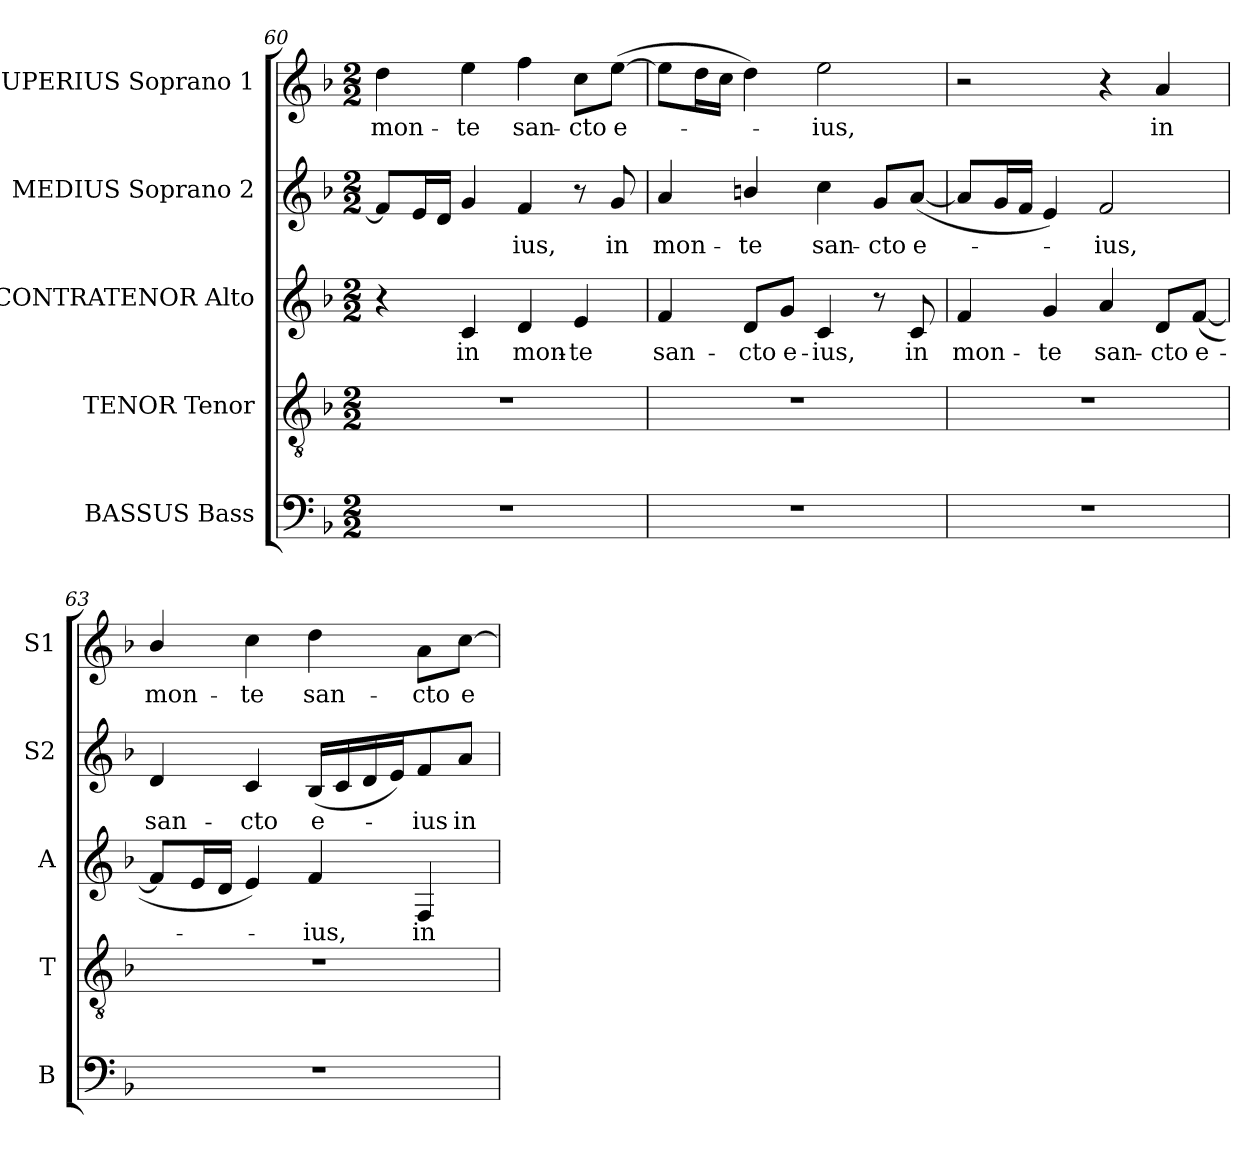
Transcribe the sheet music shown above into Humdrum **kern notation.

**kern	**kern	**kern	**text	**kern	**text	**kern	**text
*part5	*part4	*part3	*part3	*part2	*part2	*part1	*part1
*staff5	*staff4	*staff3	*staff3	*staff2	*staff2	*staff1	*staff1
*I"BASSUS Bass	*I"TENOR Tenor	*I"CONTRATENOR Alto	*	*I"MEDIUS Soprano 2	*	*I"SUPERIUS Soprano 1	*
*I'B	*I'T	*I'A	*	*I'S2	*	*I'S1	*
!!LO:PB:g=z
*clefF4	*clefGv2	*clefG2	*	*clefG2	*	*clefG2	*
*	*ITrd7c12	*	*	*	*	*	*
*k[b-]	*k[b-]	*k[b-]	*	*k[b-]	*	*k[b-]	*
*F:	*F:	*F:	*	*F:	*	*F:	*
*M2/2	*M2/2	*M2/2	*	*M2/2	*	*M2/2	*
=60	=60	=60	=60	=60	=60	=60	=60
!	!	!	!	!	!	!	!LO:LY:b:color=#000000
1r	1r	4r	.	8fi/L]	.	4ddi\	mon-
.	.	.	.	16ei/L	.	.	.
.	.	.	.	16di/JJ	.	.	.
!	!	!	!LO:LY:b:color=#000000	!	!	!	!
!	!	!	!	!	!	!	!LO:LY:b:color=#000000
.	.	4ci/	in	4gi/	.	4eei\	-te
!	!	!	!LO:LY:b:color=#000000	!	!	!	!
!	!	!	!	!	!LO:LY:b:color=#000000	!	!
!	!	!	!	!	!	!	!LO:LY:b:color=#000000
.	.	4di/	mon-	4fi/	-ius,	4ffi\	san-
!	!	!	!LO:LY:b:color=#000000	!	!	!	!
!	!	!	!	!	!	!	!LO:LY:b:color=#000000
.	.	4ei/	-te	8r	.	8cci\L	-cto
!	!	!	!	!	!LO:LY:b:color=#000000	!	!
!	!	!	!	!	!	!	!LO:LY:b:color=#000000
.	.	.	.	8gi/	in	([8eei\J	e-
=61	=61	=61	=61	=61	=61	=61	=61
!	!	!	!LO:LY:b:color=#000000	!	!	!	!
!	!	!	!	!	!LO:LY:b:color=#000000	!	!
1r	1r	4fi/	san-	4ai/	mon-	8eei\L]	.
.	.	.	.	.	.	16ddi\L	.
.	.	.	.	.	.	16cci\JJ	.
!	!	!	!LO:LY:b:color=#000000	!	!	!	!
!	!	!	!	!	!LO:LY:b:color=#000000	!	!
.	.	8di/L	-cto	4bni/	-te	4ddi\)	.
!	!	!	!LO:LY:b:color=#000000	!	!	!	!
.	.	8gi/J	e-	.	.	.	.
!	!	!	!LO:LY:b:color=#000000	!	!	!	!
!	!	!	!	!	!LO:LY:b:color=#000000	!	!
!	!	!	!	!	!	!	!LO:LY:b:color=#000000
.	.	4ci/	-ius,	4cci\	san-	2eei\	-ius,
!	!	!	!	!	!LO:LY:b:color=#000000	!	!
.	.	8r	.	8gi/L	-cto	.	.
!	!	!	!LO:LY:b:color=#000000	!	!	!	!
!	!	!	!	!	!LO:LY:b:color=#000000	!	!
.	.	8ci/	in	([8ai/J	e-	.	.
=62	=62	=62	=62	=62	=62	=62	=62
!	!	!	!LO:LY:b:color=#000000	!	!	!	!
1r	1r	4fi/	mon-	8ai/L]	.	2r	.
.	.	.	.	16gi/L	.	.	.
.	.	.	.	16fi/JJ	.	.	.
!	!	!	!LO:LY:b:color=#000000	!	!	!	!
.	.	4gi/	-te	4ei/)	.	.	.
!	!	!	!LO:LY:b:color=#000000	!	!	!	!
!	!	!	!	!	!LO:LY:b:color=#000000	!	!
.	.	4ai/	san-	2fi/	-ius,	4r	.
!	!	!	!LO:LY:b:color=#000000	!	!	!	!
!	!	!	!	!	!	!	!LO:LY:b:color=#000000
.	.	8di/L	-cto	.	.	4ai/	in
!	!	!	!LO:LY:b:color=#000000	!	!	!	!
.	.	([8fi/J	e-	.	.	.	.
=63	=63	=63	=63	=63	=63	=63	=63
!	!	!	!	!	!LO:LY:b:color=#000000	!	!
!	!	!	!	!	!	!	!LO:LY:b:color=#000000
1r	1r	8fi/L]	.	4di/	san-	4b-i/	mon-
.	.	16ei/L	.	.	.	.	.
.	.	16di/JJ	.	.	.	.	.
!	!	!	!	!	!LO:LY:b:color=#000000	!	!
!	!	!	!	!	!	!	!LO:LY:b:color=#000000
.	.	4ei/)	.	4ci/	-cto	4cci\	-te
!	!	!	!LO:LY:b:color=#000000	!	!	!	!
!	!	!	!	!	!LO:LY:b:color=#000000	!	!
!	!	!	!	!	!	!	!LO:LY:b:color=#000000
.	.	4fi/	-ius,	(16B-i/LL	e-	4ddi\	san-
.	.	.	.	16ci/	.	.	.
.	.	.	.	16di/	.	.	.
.	.	.	.	16ei/J)	.	.	.
!	!	!	!LO:LY:b:color=#000000	!	!	!	!
!	!	!	!	!	!LO:LY:b:color=#000000	!	!
!	!	!	!	!	!	!	!LO:LY:b:color=#000000
.	.	4Fi/	in	8fi/	-ius	8ai\L	-cto
!	!	!	!	!	!LO:LY:b:color=#000000	!	!
!	!	!	!	!	!	!	!LO:LY:b:color=#000000
.	.	.	.	8ai/J	in	[8cci\J	e-
=	=	=	=	=	=	=	=
*-	*-	*-	*-	*-	*-	*-	*-
